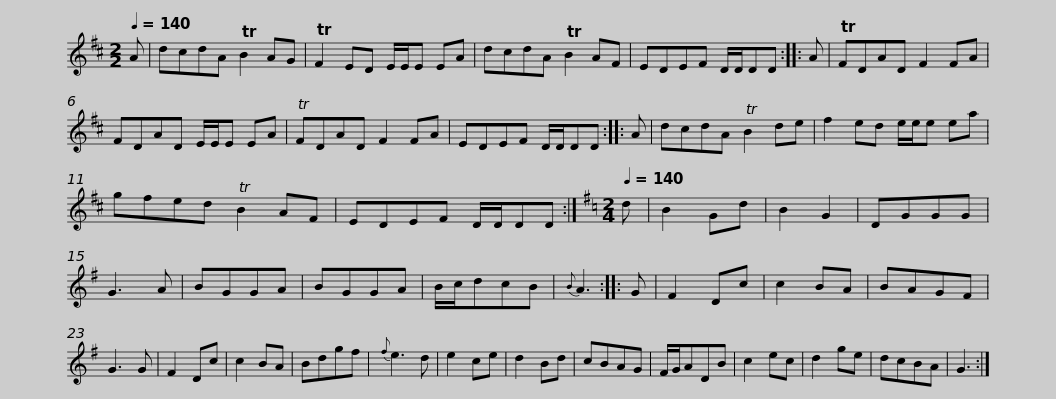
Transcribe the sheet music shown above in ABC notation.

X:1
L:1/8
Q:1/4=140
M:2/2
I:linebreak $
K:D
V:1 treble
V:1
 A | dcdA TB2 AG | TF2 ED E/E/E EA | dcdA TB2 AF | EDEF D/D/DD :: %5
 A | TFDAD F2 FA |$ FDAD E/E/E EA | TFDAD F2 FA | EDEF D/D/DD :: %10
 A | dcdA TB2 de | f2 ed e/e/e ea |$ gfed TB2 AF | EDEF D/D/DD :| %15
[K:G][M:2/4][Q:1/4=140] d | B2 Gd | B2 G2 | DGGG | G3 A | %20
 BGGA | BGGA | B/c/dcB |${B} A3 :: G | %25
 F2 Dc | c2 BA | BAGF | G3 G | F2 Dc | %30
 c2 BA | Bdgf |{f} e3 d | e2 ce | d2 Bd | %35
 cBAG |$ F/G/ADB | c2 ec | d2 ge | dcBA | %40
 G3 :| %41
